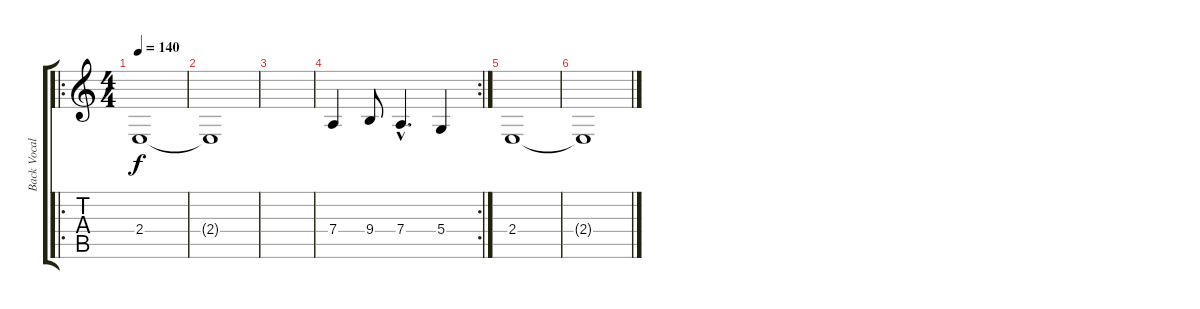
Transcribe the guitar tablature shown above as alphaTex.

\track ("Back Vocals" "Back Vocal") {instrument choiraahs}
\staff {score tabs}
\tuning (E4 B3 G3 D3 A2 E2) {hide}
\ro
\ts (4 4)
\tempo 140
\clef g2
\ks c
2.4.1{dy f} |
2.4{t}.1 |
|
\rc 2
7.4.4 9.4.8 7.4{hac}.4{d} 5.4.4 |
2.4.1 |
2.4{t}.1
